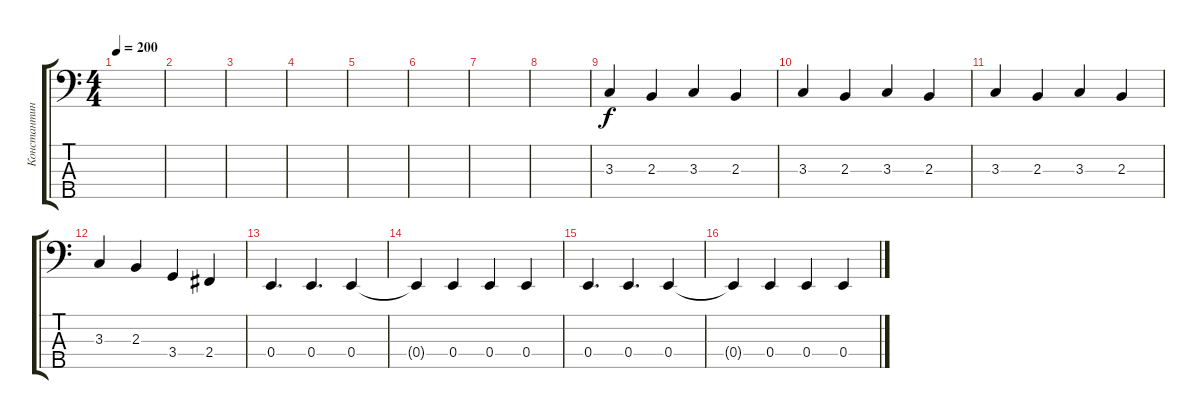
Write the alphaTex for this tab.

\track ("Константин Бекрев" "Константин") {instrument electricbasspick}
\staff {score tabs}
\tuning (G2 D2 A1 E1 B0) {hide}
\ts (4 4)
\tempo 200
\clef f4
\ks c
|
|
|
|
|
|
|
|
3.3.4 2.3.4 3.3.4 2.3.4 |
3.3.4 2.3.4 3.3.4 2.3.4 |
3.3.4 2.3.4 3.3.4 2.3.4 |
3.3.4 2.3.4 3.4.4 2.4.4 |
0.4.4{d} 0.4.4{d} 0.4.4 |
0.4{t}.4 0.4.4 0.4.4 0.4.4 |
0.4.4{d} 0.4.4{d} 0.4.4 |
0.4{t}.4 0.4.4 0.4.4 0.4.4
